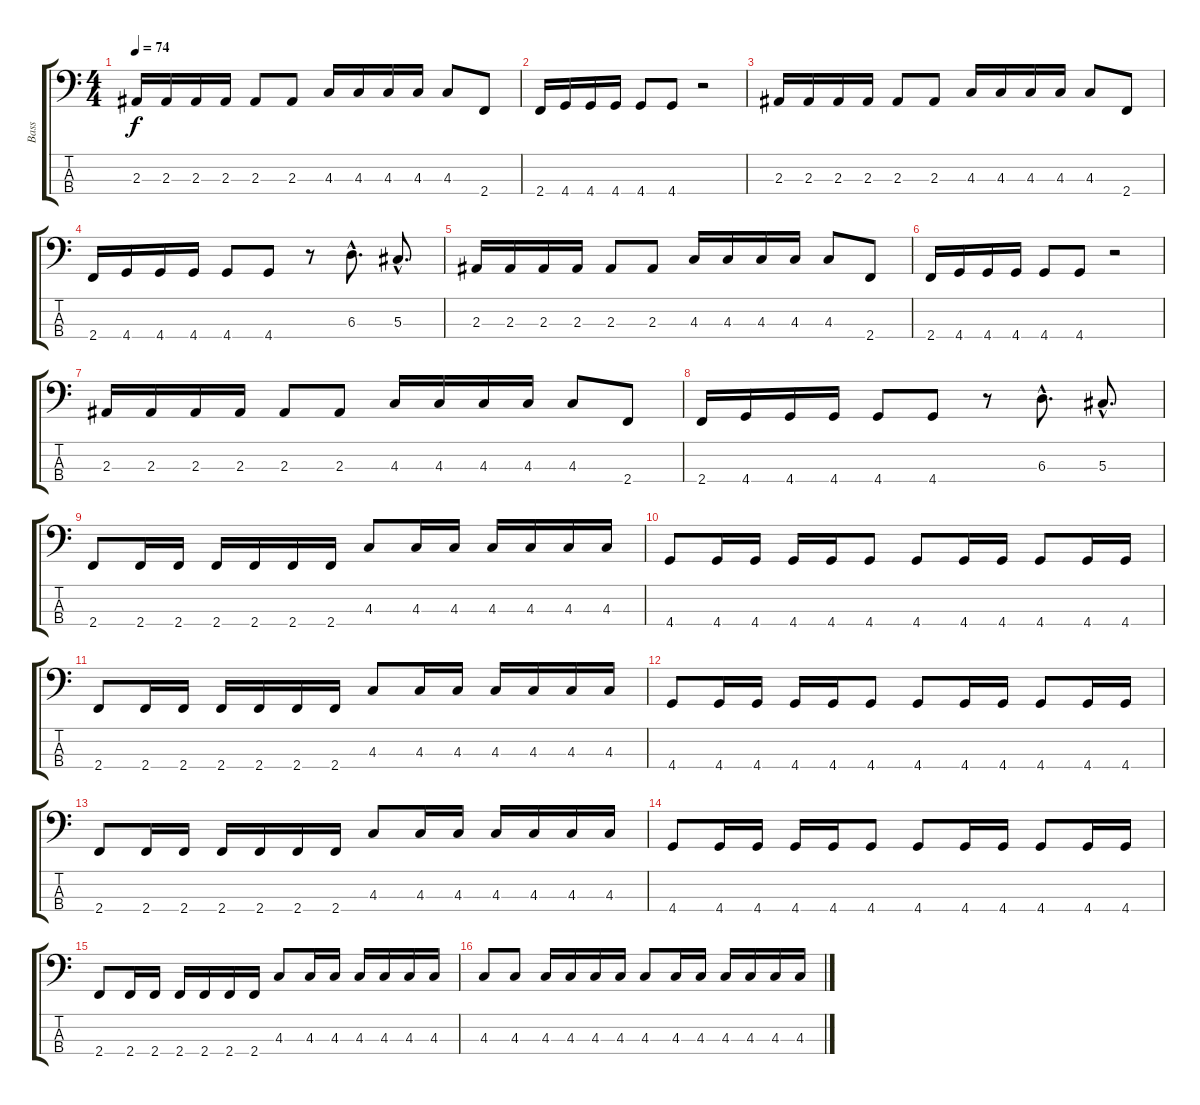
\track ("Bass" "Bass") {instrument acousticguitarnylon}
\staff {score tabs}
\tuning (Gb2 Db2 Ab1 Eb1) {hide}
\ts (4 4)
\tempo 74
\clef f4
\ks c
2.3.16{dy f} 2.3.16 2.3.16 2.3.16 2.3.8 2.3.8 4.3.16 4.3.16 4.3.16 4.3.16 4.3.8 2.4.8 |
2.4.16 4.4.16 4.4.16 4.4.16 4.4.8 4.4.8 r.2 |
2.3.16 2.3.16 2.3.16 2.3.16 2.3.8 2.3.8 4.3.16 4.3.16 4.3.16 4.3.16 4.3.8 2.4.8 |
2.4.16 4.4.16 4.4.16 4.4.16 4.4.8 4.4.8 r.8 6.3{hac}.8{d} 5.3{hac}.8{d} |
2.3.16 2.3.16 2.3.16 2.3.16 2.3.8 2.3.8 4.3.16 4.3.16 4.3.16 4.3.16 4.3.8 2.4.8 |
2.4.16 4.4.16 4.4.16 4.4.16 4.4.8 4.4.8 r.2 |
2.3.16 2.3.16 2.3.16 2.3.16 2.3.8 2.3.8 4.3.16 4.3.16 4.3.16 4.3.16 4.3.8 2.4.8 |
2.4.16 4.4.16 4.4.16 4.4.16 4.4.8 4.4.8 r.8 6.3{hac}.8{d} 5.3{hac}.8{d} |
2.4.8 2.4.16 2.4.16 2.4.16 2.4.16 2.4.16 2.4.16 4.3.8 4.3.16 4.3.16 4.3.16 4.3.16 4.3.16 4.3.16 |
4.4.8 4.4.16 4.4.16 4.4.16 4.4.16 4.4.8 4.4.8 4.4.16 4.4.16 4.4.8 4.4.16 4.4.16 |
2.4.8 2.4.16 2.4.16 2.4.16 2.4.16 2.4.16 2.4.16 4.3.8 4.3.16 4.3.16 4.3.16 4.3.16 4.3.16 4.3.16 |
4.4.8 4.4.16 4.4.16 4.4.16 4.4.16 4.4.8 4.4.8 4.4.16 4.4.16 4.4.8 4.4.16 4.4.16 |
2.4.8 2.4.16 2.4.16 2.4.16 2.4.16 2.4.16 2.4.16 4.3.8 4.3.16 4.3.16 4.3.16 4.3.16 4.3.16 4.3.16 |
4.4.8 4.4.16 4.4.16 4.4.16 4.4.16 4.4.8 4.4.8 4.4.16 4.4.16 4.4.8 4.4.16 4.4.16 |
2.4.8 2.4.16 2.4.16 2.4.16 2.4.16 2.4.16 2.4.16 4.3.8 4.3.16 4.3.16 4.3.16 4.3.16 4.3.16 4.3.16 |
4.3.8 4.3.8 4.3.16 4.3.16 4.3.16 4.3.16 4.3.8 4.3.16 4.3.16 4.3.16 4.3.16 4.3.16 4.3.16
